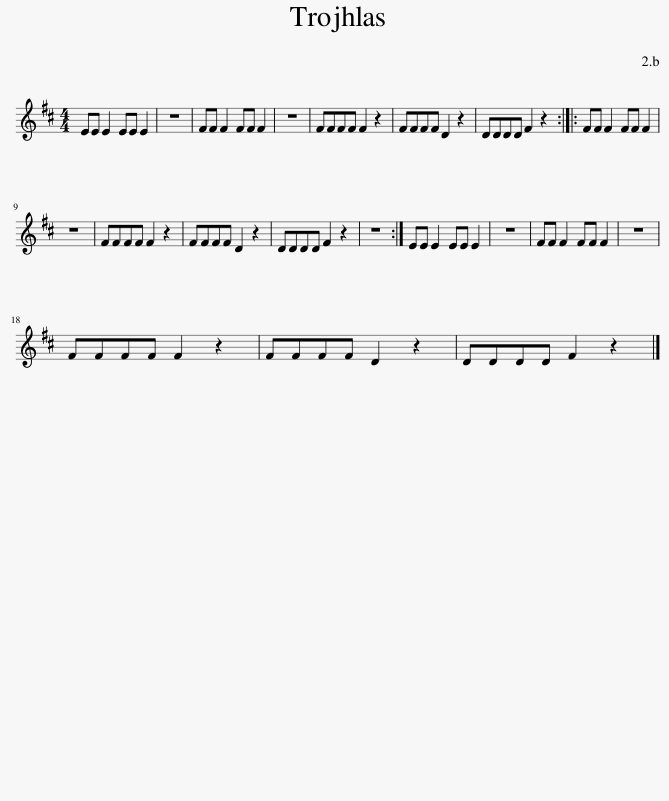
X:1
L:1/8
M:4/4
I:linebreak $
K:none
V:1 treble transpose=-2
V:1
[K:D] EE E2 EE E2 | z8 | FF F2 FF F2 | z8 | FFFF F2 z2 | %5
 FFFF D2 z2 | DDDD F2 z2 :: FF F2 FF F2 |$ z8 | FFFF F2 z2 | %10
 FFFF D2 z2 | DDDD F2 z2 | z8 :| EE E2 EE E2 | z8 | %15
 FF F2 FF F2 | z8 |$ FFFF F2 z2 | FFFF D2 z2 | DDDD F2 z2 |] %20
